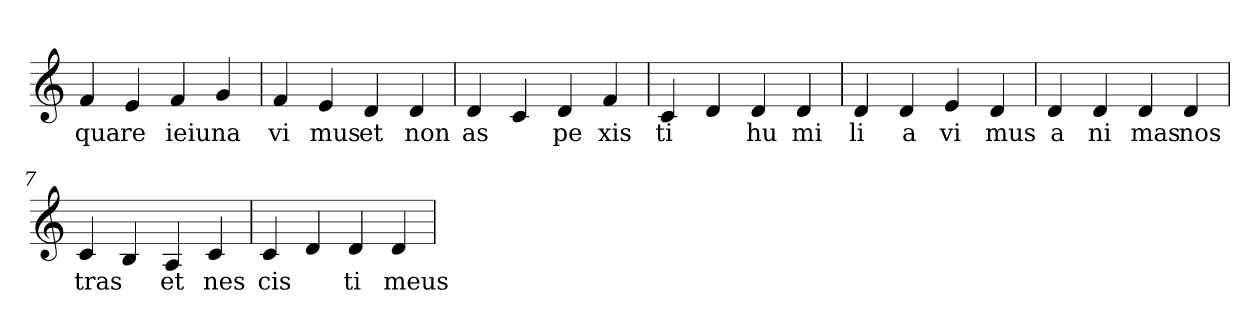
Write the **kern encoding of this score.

**kern	**text
*part1	*part1
*staff1	*staff1
*clefG2	*
=1	=1
4f	qua
4e	re
4f	ieiu
4g	na
=2	=2
4f	vi
4e	mus
4d	et
4d	non
=3	=3
4d	as
4c	.
4d	pe
4f	xis
=4	=4
4c	ti
4d	.
4d	hu
4d	mi
=5	=5
4d	li
4d	a
4e	vi
4d	mus
=6	=6
4d	a
4d	ni
4d	mas
4d	nos
=7	=7
4c	tras
4B	.
4A	et
4c	nes
=8	=8
4c	cis
4d	.
4d	ti
4d	meus
=	=
*-	*-
